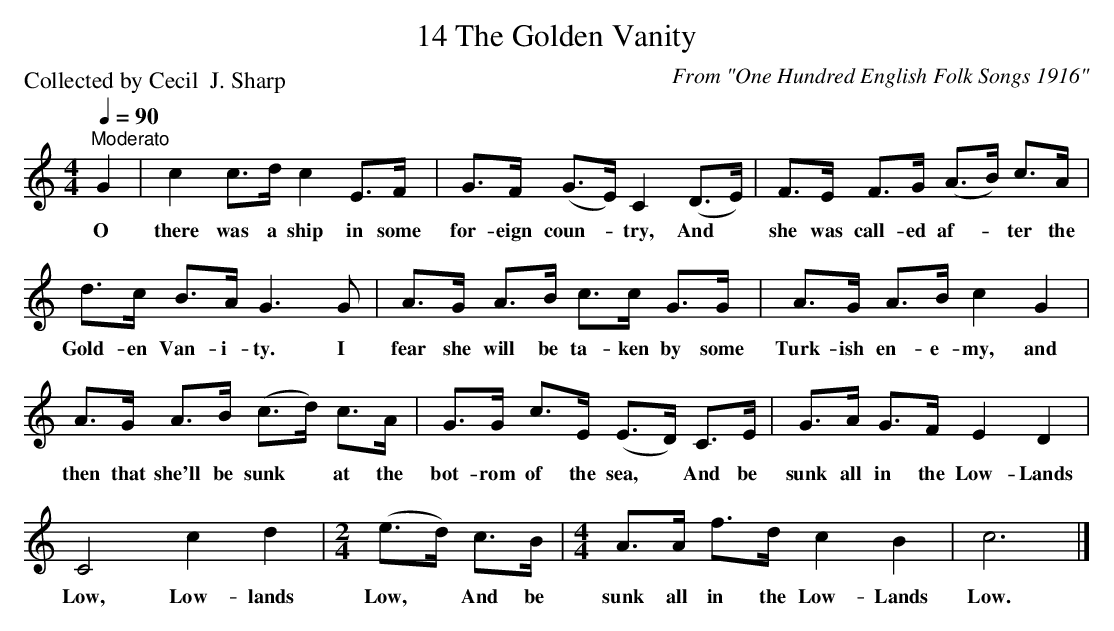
X:1
T:14 The Golden Vanity
C:From "One Hundred English Folk Songs 1916"
P:Collected by Cecil  J. Sharp
Q:1/4=90
L:1/8
M:4/4
K:C
"^Moderato" G2 | c2 c>d c2 E>F | G>F (G>E) C2 (D>E) | F>E F>G (A>B) c>A |$ d>c B>A G3 G |
w: O|there was a ship in some|for- eign coun- * try, And *|she was call- ed af- * ter the|Gold- en Van- i- ty. I|
A>G A>B c>c G>G | A>G A>B c2 G2 |$ A>G A>B (c>d) c>A | G>G c>E (E>D) C>E | G>A G>F E2 D2 |$
w: fear she will be ta- ken by some|Turk- ish en- e- my, and|then that she'll be sunk * at the|bot- rom of the sea, * And be|sunk all in the Low- Lands|
C4 c2 d2 |[M:2/4] (e>d) c>B |[M:4/4] A>A f>d c2 B2 | c6 |]
w: Low, Low- lands|Low, * And be|sunk all in the Low- Lands|Low.|
